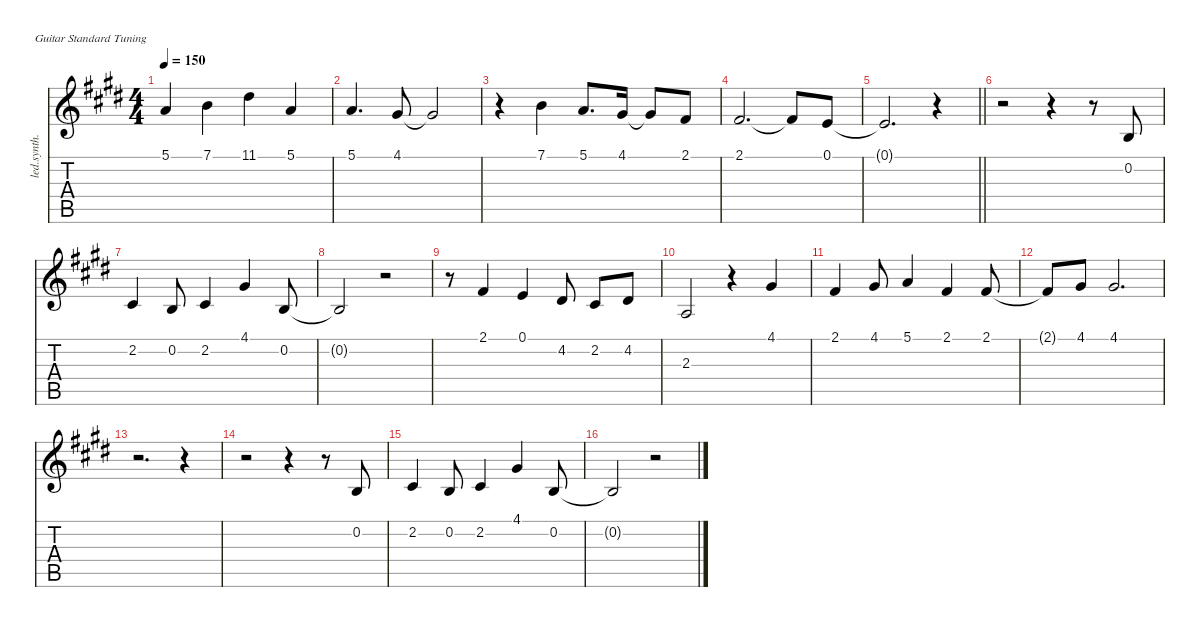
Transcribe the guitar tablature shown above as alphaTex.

\defaultSystemsLayout 4
\hideDynamics
\bracketExtendMode nobrackets
\track ("Harmony" "led.synth.") {instrument lead6voice}
\staff {score tabs}
\tuning (E4 B3 G3 D3 A2 E2)
\ts (4 4)
\tempo 150
\clef g2
\ks c#minor
5.1{acc forcenatural}.4{dy f} 7.1{acc forcenatural}.4 11.1{acc #}.4 5.1{acc forcenatural}.4 |
5.1{acc forcenatural}.4{d} 4.1{acc #}.8 4.1{t acc #}.2 |
r.4 7.1{acc forcenatural}.4 5.1{acc forcenatural}.8{d} 4.1{acc #}.16 4.1{t acc #}.8 2.1{acc #}.8 |
2.1{acc #}.2{d} 2.1{t acc #}.8 0.1{acc forcenatural}.8 |
\barLineRight lightlight
0.1{t acc forcenatural}.2{d} r.4 |
r.2 r.4 r.8 0.2{acc forcenatural}.8 |
2.2{acc #}.4 0.2{acc forcenatural}.8 2.2{acc #}.4 4.1{acc #}.4 0.2{acc forcenatural}.8 |
0.2{t acc forcenatural}.2 r.2 |
r.8 2.1{acc #}.4 0.1{acc forcenatural}.4 4.2{acc #}.8 2.2{acc #}.8 4.2{acc #}.8 |
2.3{acc forcenatural}.2 r.4 4.1{acc #}.4 |
2.1{acc #}.4 4.1{acc #}.8 5.1{acc forcenatural}.4 2.1{acc #}.4 2.1{acc #}.8 |
2.1{t acc #}.8 4.1{acc #}.8 4.1{acc #}.2{d} |
r.2{d} r.4 |
r.2 r.4 r.8 0.2{acc forcenatural}.8 |
2.2{acc #}.4 0.2{acc forcenatural}.8 2.2{acc #}.4 4.1{acc #}.4 0.2{acc forcenatural}.8 |
0.2{t acc forcenatural}.2 r.2
